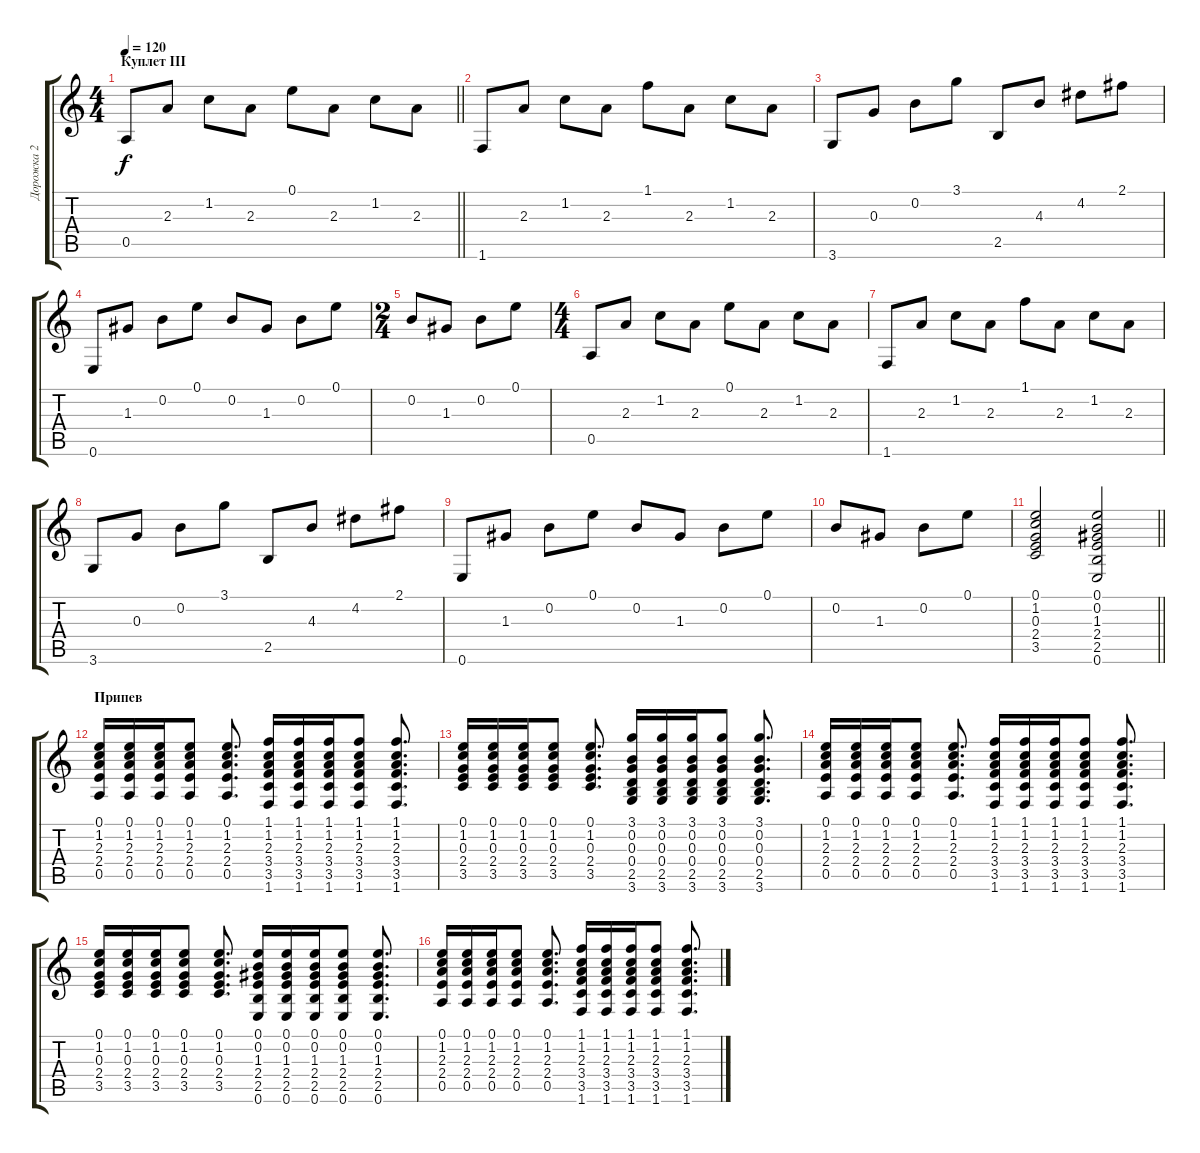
\track ("Дорожка 2" "Дорожка 2") {instrument acousticguitarsteel}
\staff {score tabs}
\tuning (E4 B3 G3 D3 A2 E2) {hide}
\ts (4 4)
\section ("" "Куплет III")
\tempo 120
\clef g2
\barLineRight lightlight
\ks c
0.5.8{dy f} 2.3.8 1.2.8 2.3.8 0.1.8 2.3.8 1.2.8 2.3.8 |
1.6.8 2.3.8 1.2.8 2.3.8 1.1.8 2.3.8 1.2.8 2.3.8 |
3.6.8 0.3.8 0.2.8 3.1.8 2.5.8 4.3.8 4.2.8 2.1.8 |
0.6.8 1.3.8 0.2.8 0.1.8 0.2.8 1.3.8 0.2.8 0.1.8 |
\ts (2 4)
0.2.8 1.3.8 0.2.8 0.1.8 |
\ts (4 4)
0.5.8 2.3.8 1.2.8 2.3.8 0.1.8 2.3.8 1.2.8 2.3.8 |
1.6.8 2.3.8 1.2.8 2.3.8 1.1.8 2.3.8 1.2.8 2.3.8 |
3.6.8 0.3.8 0.2.8 3.1.8 2.5.8 4.3.8 4.2.8 2.1.8 |
0.6.8 1.3.8 0.2.8 0.1.8 0.2.8 1.3.8 0.2.8 0.1.8 |
0.2.8 1.3.8 0.2.8 0.1.8 |
\barLineRight lightlight
(0.1 1.2 0.3 2.4 3.5).2 (0.1 0.2 1.3 2.4 2.5 0.6).2 |
\section ("" "Припев")
(0.1 1.2 2.3 2.4 0.5).16 (0.1 1.2 2.3 2.4 0.5).16 (0.1 1.2 2.3 2.4 0.5).16 (0.1 1.2 2.3 2.4 0.5).8 (0.1 1.2 2.3 2.4 0.5).8{d} (1.1 1.2 2.3 3.4 3.5 1.6).16 (1.1 1.2 2.3 3.4 3.5 1.6).16 (1.1 1.2 2.3 3.4 3.5 1.6).16 (1.1 1.2 2.3 3.4 3.5 1.6).8 (1.1 1.2 2.3 3.4 3.5 1.6).8{d} |
(0.1 1.2 0.3 2.4 3.5).16 (0.1 1.2 0.3 2.4 3.5).16 (0.1 1.2 0.3 2.4 3.5).16 (0.1 1.2 0.3 2.4 3.5).8 (0.1 1.2 0.3 2.4 3.5).8{d} (3.1 0.2 0.3 0.4 2.5 3.6).16 (3.1 0.2 0.3 0.4 2.5 3.6).16 (3.1 0.2 0.3 0.4 2.5 3.6).16 (3.1 0.2 0.3 0.4 2.5 3.6).8 (3.1 0.2 0.3 0.4 2.5 3.6).8{d} |
(0.1 1.2 2.3 2.4 0.5).16 (0.1 1.2 2.3 2.4 0.5).16 (0.1 1.2 2.3 2.4 0.5).16 (0.1 1.2 2.3 2.4 0.5).8 (0.1 1.2 2.3 2.4 0.5).8{d} (1.1 1.2 2.3 3.4 3.5 1.6).16 (1.1 1.2 2.3 3.4 3.5 1.6).16 (1.1 1.2 2.3 3.4 3.5 1.6).16 (1.1 1.2 2.3 3.4 3.5 1.6).8 (1.1 1.2 2.3 3.4 3.5 1.6).8{d} |
(0.1 1.2 0.3 2.4 3.5).16 (0.1 1.2 0.3 2.4 3.5).16 (0.1 1.2 0.3 2.4 3.5).16 (0.1 1.2 0.3 2.4 3.5).8 (0.1 1.2 0.3 2.4 3.5).8{d} (0.1 0.2 1.3 2.4 2.5 0.6).16 (0.1 0.2 1.3 2.4 2.5 0.6).16 (0.1 0.2 1.3 2.4 2.5 0.6).16 (0.1 0.2 1.3 2.4 2.5 0.6).8 (0.1 0.2 1.3 2.4 2.5 0.6).8{d} |
(0.1 1.2 2.3 2.4 0.5).16 (0.1 1.2 2.3 2.4 0.5).16 (0.1 1.2 2.3 2.4 0.5).16 (0.1 1.2 2.3 2.4 0.5).8 (0.1 1.2 2.3 2.4 0.5).8{d} (1.1 1.2 2.3 3.4 3.5 1.6).16 (1.1 1.2 2.3 3.4 3.5 1.6).16 (1.1 1.2 2.3 3.4 3.5 1.6).16 (1.1 1.2 2.3 3.4 3.5 1.6).8 (1.1 1.2 2.3 3.4 3.5 1.6).8{d}
